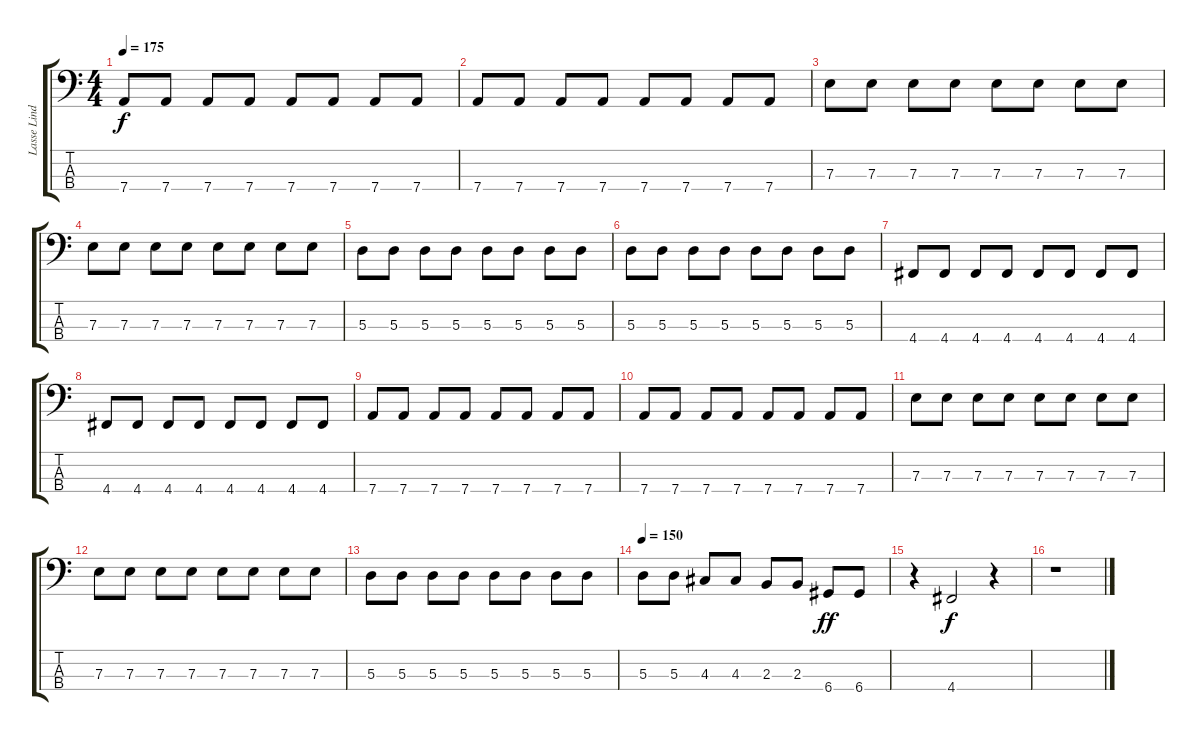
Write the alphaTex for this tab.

\track ("Lasse Lindfors - Bass" "Lasse Lind") {instrument electricbassfinger}
\staff {score tabs}
\tuning (G2 D2 A1 D1) {hide}
\ts (4 4)
\tempo 175
\clef f4
\ks c
7.4.8{dy f} 7.4.8 7.4.8 7.4.8 7.4.8 7.4.8 7.4.8 7.4.8 |
7.4.8 7.4.8 7.4.8 7.4.8 7.4.8 7.4.8 7.4.8 7.4.8 |
7.3.8 7.3.8 7.3.8 7.3.8 7.3.8 7.3.8 7.3.8 7.3.8 |
7.3.8 7.3.8 7.3.8 7.3.8 7.3.8 7.3.8 7.3.8 7.3.8 |
5.3.8 5.3.8 5.3.8 5.3.8 5.3.8 5.3.8 5.3.8 5.3.8 |
5.3.8 5.3.8 5.3.8 5.3.8 5.3.8 5.3.8 5.3.8 5.3.8 |
4.4.8 4.4.8 4.4.8 4.4.8 4.4.8 4.4.8 4.4.8 4.4.8 |
4.4.8 4.4.8 4.4.8 4.4.8 4.4.8 4.4.8 4.4.8 4.4.8 |
7.4.8 7.4.8 7.4.8 7.4.8 7.4.8 7.4.8 7.4.8 7.4.8 |
7.4.8 7.4.8 7.4.8 7.4.8 7.4.8 7.4.8 7.4.8 7.4.8 |
7.3.8 7.3.8 7.3.8 7.3.8 7.3.8 7.3.8 7.3.8 7.3.8 |
7.3.8 7.3.8 7.3.8 7.3.8 7.3.8 7.3.8 7.3.8 7.3.8 |
5.3.8 5.3.8 5.3.8 5.3.8 5.3.8 5.3.8 5.3.8 5.3.8 |
\tempo 150
5.3.8 5.3.8 4.3.8 4.3.8 2.3.8 2.3.8 6.4.8{dy ff} 6.4.8 |
r.4 4.4.2{dy f} r.4 |
r.1
